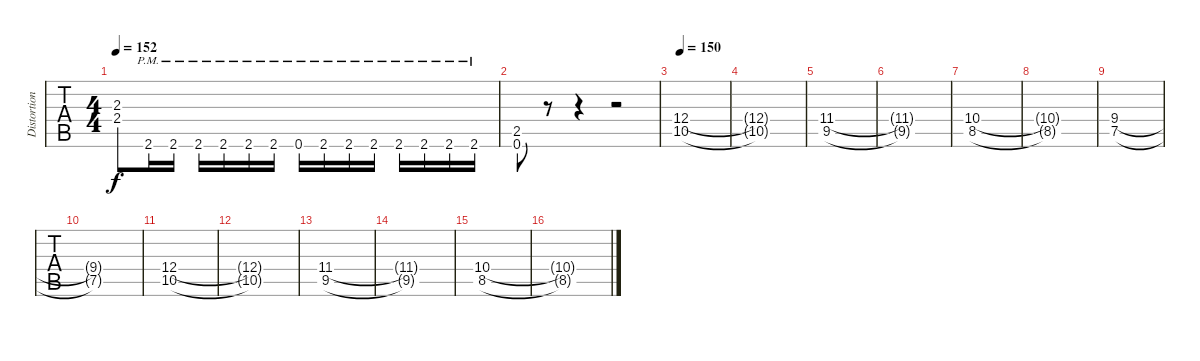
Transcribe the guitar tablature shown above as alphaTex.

\track ("Distortion Guitar (Poland)" "Distortion") {instrument overdrivenguitar}
\staff {tabs}
\tuning (E4 B3 G3 D3 A2 E2) {hide}
\ts (4 4)
\tempo 152
\clef g2
\ks c
(2.3{t} 2.4{t}).8{dy f} 2.6{pm}.16 2.6{pm}.16 2.6{pm}.16 2.6{pm}.16 2.6{pm}.16 2.6{pm}.16 0.6{pm}.16 2.6{pm}.16 2.6{pm}.16 2.6{pm}.16 2.6{pm}.16 2.6{pm}.16 2.6{pm}.16 2.6{pm}.16 |
(2.5 0.6).8 r.8 r.4 r.2 |
\tempo 150
(12.4 10.5).1 |
(12.4{t} 10.5{t}).1 |
(11.4 9.5).1 |
(11.4{t} 9.5{t}).1 |
(10.4 8.5).1 |
(10.4{t} 8.5{t}).1 |
(9.4 7.5).1 |
(9.4{t} 7.5{t}).1 |
(12.4 10.5).1 |
(12.4{t} 10.5{t}).1 |
(11.4 9.5).1 |
(11.4{t} 9.5{t}).1 |
(10.4 8.5).1 |
(10.4{t} 8.5{t}).1
